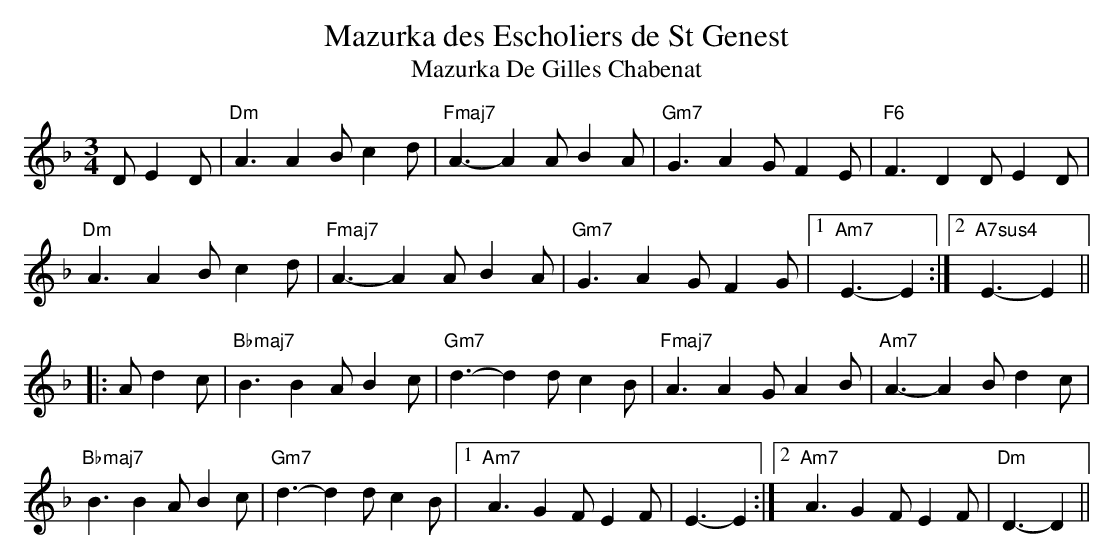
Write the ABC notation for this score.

X:1
T:Mazurka des Escholiers de St Genest
T:Mazurka De Gilles Chabenat
M:3/4
L:1/8
K:Dmin
D E2D|"Dm"A3 A2B c2d|"Fmaj7"A3-A2A B2A|"Gm7"G3 A2G F2E|"F6"F3 D2D E2D|
"Dm"A3 A2B c2d|"Fmaj7"A3-A2A B2A|"Gm7"G3 A2G F2G|1"Am7"E3-E2:|2"A7sus4"E3-E2||
|:A d2c|"Bbmaj7"B3 B2A B2c|"Gm7"d3-d2d c2B|"Fmaj7"A3 A2G A2B|"Am7"A3-A2B d2c|
"Bbmaj7"B3 B2A B2c|"Gm7"d3-d2d c2B|1"Am7"A3 G2F E2F|E3-E2:|2"Am7"A3 G2F E2F|"Dm"D3-D2||
